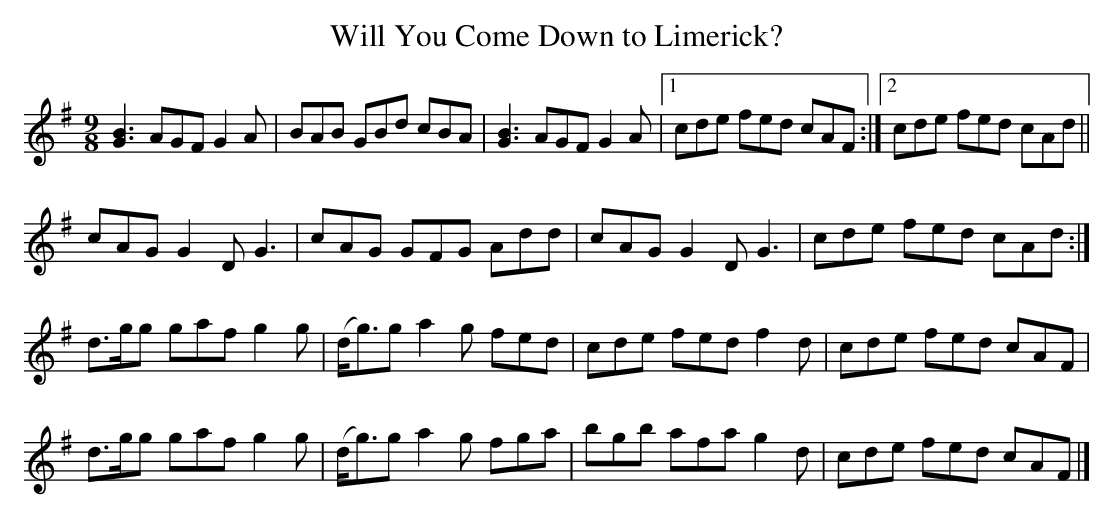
X:1
T: Will You Come Down to Limerick?
M: 9/8
L: 1/8
K: G
[G3B3] AGF G2 A | BAB GBd cBA | [G3B3] AGF G2 A |1 cde fed cAF :|2 cde fed cAd ||
cAG G2 D G3 | cAG GFG Add | cAG G2 D G3 | cde fed cAd :|
d>gg gaf g2 g | (d<g)g a2 g fed | cde fed f2 d | cde fed cAF |
d>gg gaf g2 g | (d<g)g a2 g fga | bgb afa g2 d | cde fed cAF |]
